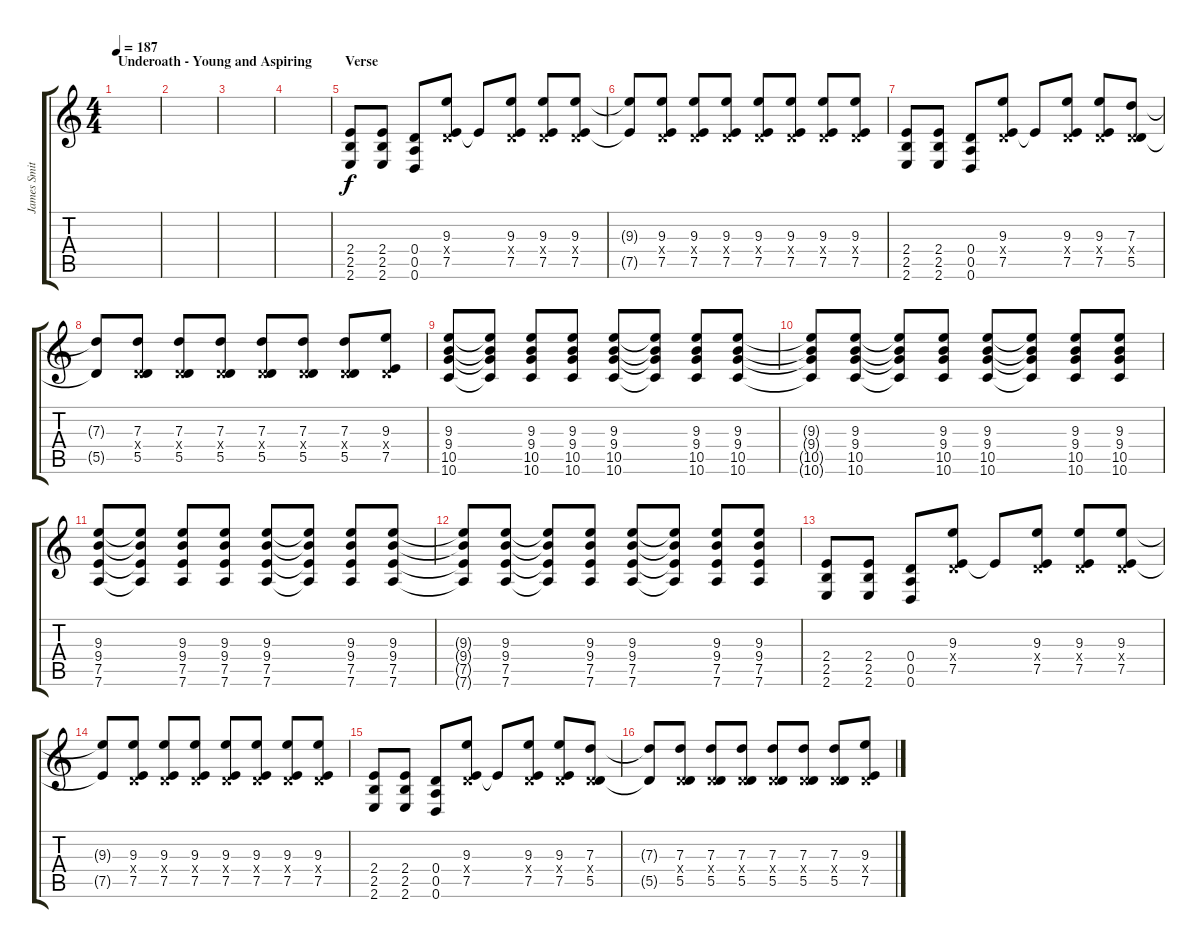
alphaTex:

\track ("James Smith" "James Smit") {instrument distortionguitar}
\staff {score tabs}
\tuning (E4 B3 G3 D3 A2 D2) {hide}
\ts (4 4)
\section ("" "Underoath - Young and Aspiring")
\tempo 187
\clef g2
\ks c
|
|
|
|
\section ("" "Verse")
(2.4 2.5 2.6).8 (2.4 2.5 2.6).8 (0.4 0.5 0.6).8 (9.3 0.4{x} 7.5).8 7.5{t}.8 (9.3 0.4{x} 7.5).8 (9.3 0.4{x} 7.5).8 (9.3 0.4{x} 7.5).8 |
(9.3{t} 7.5{t}).8 (9.3 0.4{x} 7.5).8 (9.3 0.4{x} 7.5).8 (9.3 0.4{x} 7.5).8 (9.3 0.4{x} 7.5).8 (9.3 0.4{x} 7.5).8 (9.3 0.4{x} 7.5).8 (9.3 0.4{x} 7.5).8 |
(2.4 2.5 2.6).8 (2.4 2.5 2.6).8 (0.4 0.5 0.6).8 (9.3 0.4{x} 7.5).8 7.5{t}.8 (9.3 0.4{x} 7.5).8 (9.3 0.4{x} 7.5).8 (7.3 0.4{x} 5.5).8 |
(7.3{t} 5.5{t}).8 (7.3 0.4{x} 5.5).8 (7.3 0.4{x} 5.5).8 (7.3 0.4{x} 5.5).8 (7.3 0.4{x} 5.5).8 (7.3 0.4{x} 5.5).8 (7.3 0.4{x} 5.5).8 (9.3 0.4{x} 7.5).8 |
(9.3 9.4 10.5 10.6).8 (9.3{t} 9.4{t} 10.5{t} 10.6{t}).8 (9.3 9.4 10.5 10.6).8 (9.3 9.4 10.5 10.6).8 (9.3 9.4 10.5 10.6).8 (9.3{t} 9.4{t} 10.5{t} 10.6{t}).8 (9.3 9.4 10.5 10.6).8 (9.3 9.4 10.5 10.6).8 |
(9.3{t} 9.4{t} 10.5{t} 10.6{t}).8 (9.3 9.4 10.5 10.6).8 (9.3{t} 9.4{t} 10.5{t} 10.6{t}).8 (9.3 9.4 10.5 10.6).8 (9.3 9.4 10.5 10.6).8 (9.3{t} 9.4{t} 10.5{t} 10.6{t}).8 (9.3 9.4 10.5 10.6).8 (9.3 9.4 10.5 10.6).8 |
(9.3 9.4 7.5 7.6).8 (9.3{t} 9.4{t} 7.5{t} 7.6{t}).8 (9.3 9.4 7.5 7.6).8 (9.3 9.4 7.5 7.6).8 (9.3 9.4 7.5 7.6).8 (9.3{t} 9.4{t} 7.5{t} 7.6{t}).8 (9.3 9.4 7.5 7.6).8 (9.3 9.4 7.5 7.6).8 |
(9.3{t} 9.4{t} 7.5{t} 7.6{t}).8 (9.3 9.4 7.5 7.6).8 (9.3{t} 9.4{t} 7.5{t} 7.6{t}).8 (9.3 9.4 7.5 7.6).8 (9.3 9.4 7.5 7.6).8 (9.3{t} 9.4{t} 7.5{t} 7.6{t}).8 (9.3 9.4 7.5 7.6).8 (9.3 9.4 7.5 7.6).8 |
(2.4 2.5 2.6).8 (2.4 2.5 2.6).8 (0.4 0.5 0.6).8 (9.3 0.4{x} 7.5).8 7.5{t}.8 (9.3 0.4{x} 7.5).8 (9.3 0.4{x} 7.5).8 (9.3 0.4{x} 7.5).8 |
(9.3{t} 7.5{t}).8 (9.3 0.4{x} 7.5).8 (9.3 0.4{x} 7.5).8 (9.3 0.4{x} 7.5).8 (9.3 0.4{x} 7.5).8 (9.3 0.4{x} 7.5).8 (9.3 0.4{x} 7.5).8 (9.3 0.4{x} 7.5).8 |
(2.4 2.5 2.6).8 (2.4 2.5 2.6).8 (0.4 0.5 0.6).8 (9.3 0.4{x} 7.5).8 7.5{t}.8 (9.3 0.4{x} 7.5).8 (9.3 0.4{x} 7.5).8 (7.3 0.4{x} 5.5).8 |
(7.3{t} 5.5{t}).8 (7.3 0.4{x} 5.5).8 (7.3 0.4{x} 5.5).8 (7.3 0.4{x} 5.5).8 (7.3 0.4{x} 5.5).8 (7.3 0.4{x} 5.5).8 (7.3 0.4{x} 5.5).8 (9.3 0.4{x} 7.5).8
